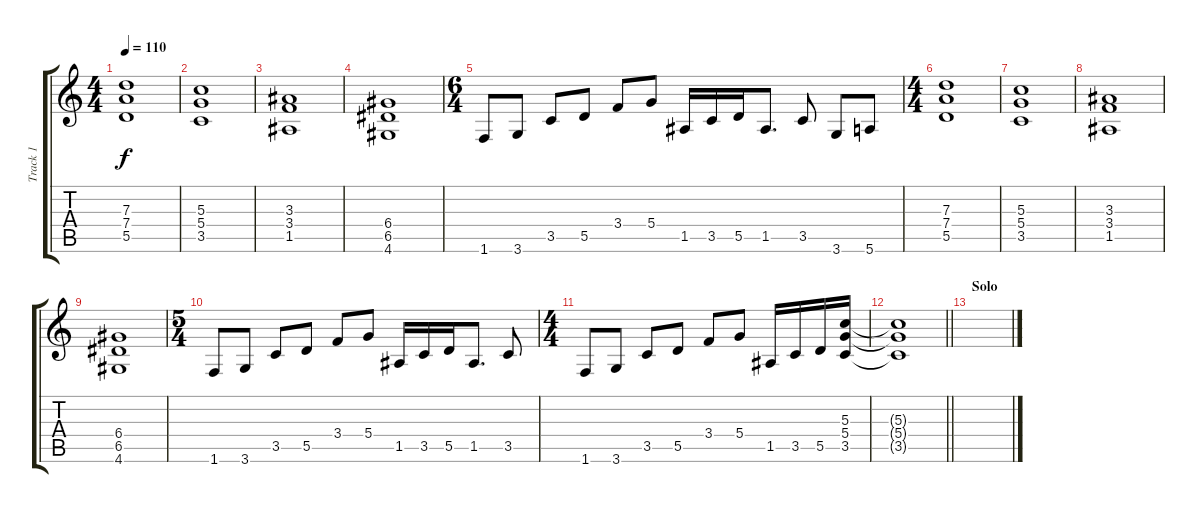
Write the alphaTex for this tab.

\track ("Track 1" "Track 1") {instrument overdrivenguitar}
\staff {score tabs}
\tuning (E4 B3 G3 D3 A2 E2) {hide}
\ts (4 4)
\tempo 110
\clef g2
\ks c
(7.3 7.4 5.5).1{dy f} |
(5.3 5.4 3.5).1 |
(3.3 3.4 1.5).1 |
(6.4 6.5 4.6).1 |
\ts (6 4)
1.6.8 3.6.8 3.5.8 5.5.8 3.4.8 5.4.8 1.5.16 3.5.16 5.5.16 1.5.8{d} 3.5.8 3.6.8 5.6.8 |
\ts (4 4)
(7.3 7.4 5.5).1 |
(5.3 5.4 3.5).1 |
(3.3 3.4 1.5).1 |
(6.4 6.5 4.6).1 |
\ts (5 4)
1.6.8 3.6.8 3.5.8 5.5.8 3.4.8 5.4.8 1.5.16 3.5.16 5.5.16 1.5.8{d} 3.5.8 |
\ts (4 4)
1.6.8 3.6.8 3.5.8 5.5.8 3.4.8 5.4.8 1.5.16 3.5.16 5.5.16 (5.3 5.4 3.5).16 |
\barLineRight lightlight
(5.3{t} 5.4{t} 3.5{t}).1 |
\section ("" "Solo")
